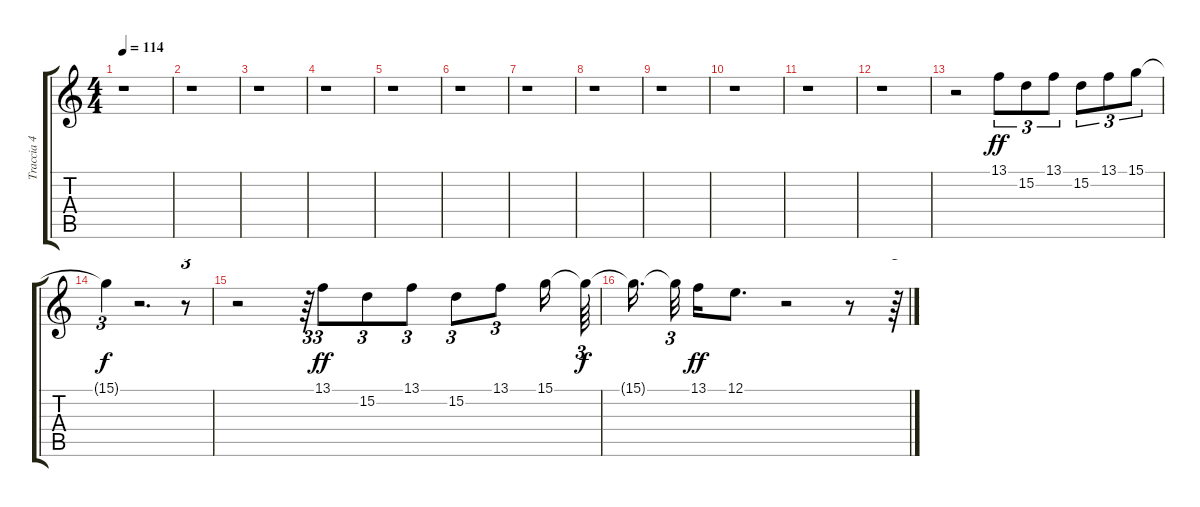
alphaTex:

\track ("Traccia 4" "Traccia 4") {instrument flute}
\staff {score tabs}
\tuning (E4 B3 G3 D3 A2 E2) {hide}
\ts (4 4)
\tempo 114
\clef g2
\ks c
r.1{dy f} |
r.1 |
r.1 |
r.1 |
r.1 |
r.1 |
r.1 |
r.1 |
r.1 |
r.1 |
r.1 |
r.1 |
r.2 13.1.8{tu (3 2) dy ff} 15.2.8{tu (3 2)} 13.1.8{tu (3 2)} 15.2.8{tu (3 2)} 13.1.8{tu (3 2)} 15.1.8{tu (3 2)} |
15.1{t}.4{tu (3 2) dy f} r.2{d} r.8{tu (3 2)} |
r.2 r.64{tu (3 2)} 13.1.8{tu (3 2) dy ff} 15.2.8{tu (3 2)} 13.1.8{tu (3 2)} 15.2.8{tu (3 2)} 13.1.8{tu (3 2)} 15.1.16 15.1{t}.64{tu (3 2) dy f} |
15.1{t}.16{d} 15.1{t}.32{tu (3 2)} 13.1.16{dy ff} 12.1.8{d} r.2 r.8 r.64{tu (3 2)}
